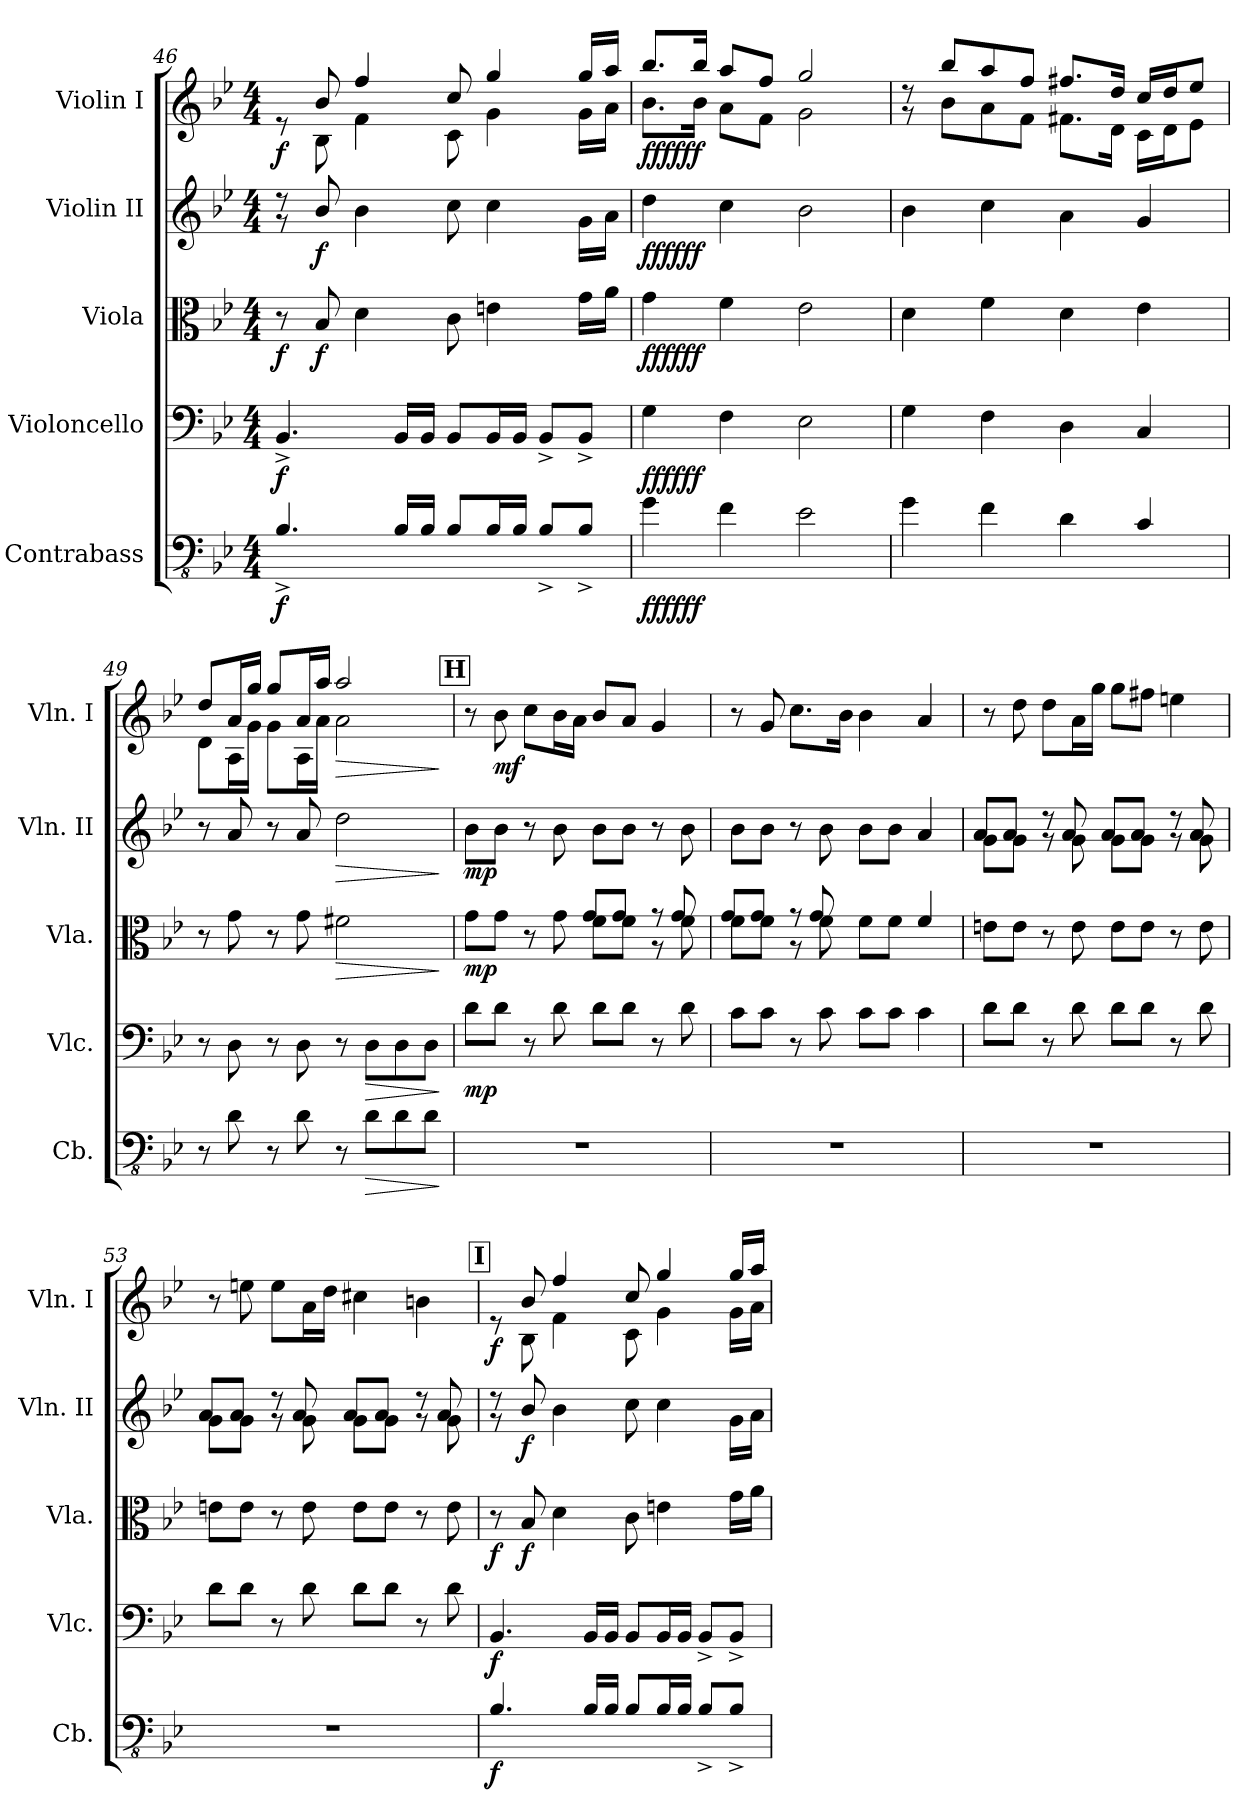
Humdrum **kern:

**kern	**dynam	**kern	**dynam	**kern	**dynam	**kern	**dynam	**kern	**dynam
*part5	*part5	*part4	*part4	*part3	*part3	*part2	*part2	*part1	*part1
*staff5	*staff5	*staff4	*staff4	*staff3	*staff3	*staff2	*staff2	*staff1	*staff1
*I"Contrabass	*	*I"Violoncello	*	*I"Viola	*	*I"Violin II	*	*I"Violin I	*
*I'Cb.	*	*I'Vlc.	*	*I'Vla.	*	*I'Vln. II	*	*I'Vln. I	*
!!LO:PB:g=z
*clefFv4	*	*clefF4	*	*clefC3	*	*clefG2	*	*clefG2	*
*ITrd7c12	*	*	*	*	*	*	*	*	*
*k[b-e-]	*	*k[b-e-]	*	*k[b-e-]	*	*k[b-e-]	*	*k[b-e-]	*
*M4/4	*	*M4/4	*	*M4/4	*	*M4/4	*	*M4/4	*
=46	=46	=46	=46	=46	=46	=46	=46	=46	=46
*	*	*	*	*	*	*^	*	*^	*
!	!LO:DY:b	!	!LO:DY:b	!	!LO:DY:b	!	!	!	!	!	!LO:DY:b
4.BBB-^/	f	4.BB-^/	f	8r	f	8r	8r	.	8re	8ryy	f
!	!	!	!	!	!LO:DY:b	!	!	!LO:DY:b	!	!	!
.	.	.	.	8B-/	f	8b-/	2..ryy	f	8B-\	8b-/	.
.	.	.	.	4d\	.	4b-\	.	.	4f\	4ff/	.
16BBB-/LL	.	16BB-/LL	.	.	.	.	.	.	.	.	.
16BBB-/JJ	.	16BB-/JJ	.	.	.	.	.	.	.	.	.
8BBB-/L	.	8BB-/L	.	8c\	.	8cc\	.	.	8c\	8cc/	.
16BBB-/L	.	16BB-/L	.	4en\	.	4cc\	.	.	4g\	4gg/	.
16BBB-/JJ	.	16BB-/JJ	.	.	.	.	.	.	.	.	.
8BBB-^/L	.	8BB-^/L	.	.	.	.	.	.	.	.	.
8BBB-^/J	.	8BB-^/J	.	16g\LL	.	16g\LL	.	.	16g\LL	16gg/LL	.
.	.	.	.	16a\JJ	.	16a\JJ	.	.	16a\JJ	16aa/JJ	.
*	*	*	*	*	*	*v	*v	*	*	*	*
=47	=47	=47	=47	=47	=47	=47	=47	=47	=47	=47
!	!LO:DY:b	!	!	!	!	!	!	!	!	!
!	!LO:DY:n=1:b	!	!LO:DY:b	!	!	!	!	!	!	!
!	!	!	!LO:DY:n=1:b	!	!LO:DY:b	!	!	!	!	!
!	!	!	!	!	!LO:DY:n=1:b	!	!LO:DY:b	!	!	!
!	!	!	!	!	!	!	!LO:DY:n=1:b	!	!	!LO:DY:b
!	!	!	!	!	!	!	!	!	!	!LO:DY:n=1:b
4GG\	fff fff	4G\	fff fff	4g\	fff fff	4dd\	fff fff	8.b-\L	8.bb-/L	fff fff
.	.	.	.	.	.	.	.	16b-\Jk	16bb-/Jk	.
4FF\	.	4F\	.	4f\	.	4cc\	.	8a\L	8aa/L	.
.	.	.	.	.	.	.	.	8f\J	8ff/J	.
2EE-\	.	2E-\	.	2e-\	.	2b-\	.	2g\	2gg/	.
=48	=48	=48	=48	=48	=48	=48	=48	=48	=48	=48
4GG\	.	4G\	.	4d\	.	4b-\	.	8r	8r	.
.	.	.	.	.	.	.	.	8b-\L	8bb-/L	.
4FF\	.	4F\	.	4f\	.	4cc\	.	8a\	8aa/	.
.	.	.	.	.	.	.	.	8f\J	8ff/J	.
4DD\	.	4D\	.	4d\	.	4a\	.	8.f#X\L	8.ff#X/L	.
.	.	.	.	.	.	.	.	16d\Jk	16dd/Jk	.
4CC/	.	4C/	.	4e-\	.	4g/	.	16c\LL	16cc/LL	.
.	.	.	.	.	.	.	.	16d\J	16dd/J	.
.	.	.	.	.	.	.	.	8e-\J	8ee-/J	.
=49	=49	=49	=49	=49	=49	=49	=49	=49	=49	=49
8r	.	8r	.	8r	.	8r	.	8d\L	8dd/L	.
8DD\	.	8D\	.	8g\	.	8a/	.	16A\L	16a/L	.
.	.	.	.	.	.	.	.	16g\JJ	16gg/JJ	.
8r	.	8r	.	8r	.	8r	.	8g\L	8gg/L	.
8DD\	.	8D\	.	8g\	.	8a/	.	16A\L	16a/L	.
.	.	.	.	.	.	.	.	16a\JJ	16aa/JJ	.
!	!	!	!	!	!LO:HP:b	!	!LO:HP:b	!	!	!LO:HP:b
8r	.	8r	.	2f#X\	>	2dd\	>	2a\	2aa/	>
!	!LO:HP:b	!	!LO:HP:b	!	!	!	!	!	!	!
8DD\L	>	8D\L	>	.	.	.	.	.	.	.
8DD\	.	8D\	.	.	.	.	.	.	.	.
8DD\J	.	8D\J	.	.	.	.	.	.	.	.
*	*	*	*	*	*	*	*	*v	*v	*
.	]	.	]	.	]	.	]	.	]
!!LO:LB:g=z
!!LO:REH:place=s1:a:B:fs=14:t=H
=50	=50	=50	=50	=50	=50	=50	=50	=50	=50
*	*	*	*	*^	*	*	*	*	*
!	!	!	!LO:DY:b	!	!	!LO:DY:b	!	!LO:DY:b	!	!
1r	.	8d\L	mp	8g\L	2ryy	mp	8b-\L	mp	8r	.
!	!	!	!	!	!	!	!	!	!	!LO:DY:b
.	.	8d\J	.	8g\J	.	.	8b-\J	.	8b-\	mf
.	.	8r	.	8r	.	.	8r	.	8cc\L	.
.	.	8d\	.	8g\	.	.	8b-\	.	16b-\L	.
.	.	.	.	.	.	.	.	.	16a\JJ	.
.	.	8d\L	.	8f\L	8g/L	.	8b-\L	.	8b-/L	.
.	.	8d\J	.	8f\J	8g/J	.	8b-\J	.	8a/J	.
.	.	8r	.	8r	8r	.	8r	.	4g/	.
.	.	8d\	.	8f\	8g/	.	8b-\	.	.	.
=51	=51	=51	=51	=51	=51	=51	=51	=51	=51	=51
1r	.	8c\L	.	8f\L	8g/L	.	8b-\L	.	8r	.
.	.	8c\J	.	8f\J	8g/J	.	8b-\J	.	8g/	.
.	.	8r	.	8r	8r	.	8r	.	8.cc\L	.
.	.	8c\	.	8f\	8g/	.	8b-\	.	.	.
.	.	.	.	.	.	.	.	.	16b-\Jk	.
.	.	8c\L	.	8f\L	2ryy	.	8b-\L	.	4b-\	.
.	.	8c\J	.	8f\J	.	.	8b-\J	.	.	.
.	.	4c\	.	4f/	.	.	4a/	.	4a/	.
*	*	*	*	*v	*v	*	*	*	*	*
=52	=52	=52	=52	=52	=52	=52	=52	=52	=52
*	*	*	*	*	*	*^	*	*	*
1r	.	8d\L	.	8en\L	.	8g\L	8a/L	.	8r	.
.	.	8d\J	.	8e\J	.	8g\J	8a/J	.	8dd\	.
.	.	8r	.	8r	.	8r	8r	.	8dd\L	.
.	.	8d\	.	8e\	.	8g\	8a/	.	16a\L	.
.	.	.	.	.	.	.	.	.	16gg\JJ	.
.	.	8d\L	.	8e\L	.	8g\L	8a/L	.	8gg\L	.
.	.	8d\J	.	8e\J	.	8g\J	8a/J	.	8ff#X\J	.
.	.	8r	.	8r	.	8r	8r	.	4een\	.
.	.	8d\	.	8e\	.	8g\	8a/	.	.	.
!!LO:PB:g=z
=53	=53	=53	=53	=53	=53	=53	=53	=53	=53	=53
1r	.	8d\L	.	8en\L	.	8g\L	8a/L	.	8r	.
.	.	8d\J	.	8e\J	.	8g\J	8a/J	.	8een\	.
.	.	8r	.	8r	.	8r	8r	.	8ee\L	.
.	.	8d\	.	8e\	.	8g\	8a/	.	16a\L	.
.	.	.	.	.	.	.	.	.	16dd\JJ	.
.	.	8d\L	.	8e\L	.	8g\L	8a/L	.	4cc#X\	.
.	.	8d\J	.	8e\J	.	8g\J	8a/J	.	.	.
.	.	8r	.	8r	.	8r	8r	.	4bn\	.
.	.	8d\	.	8e\	.	8g\	8a/	.	.	.
!!LO:REH:place=s1:a:B:fs=14:t=I
=54	=54	=54	=54	=54	=54	=54	=54	=54	=54	=54
*	*	*	*	*	*	*	*	*	*^	*
!	!LO:DY:b	!	!LO:DY:b	!	!LO:DY:b	!	!	!	!	!	!LO:DY:b
4.BBB-/	f	4.BB-/	f	8r	f	8r	8r	.	8re	8ryy	f
!	!	!	!	!	!LO:DY:b	!	!	!LO:DY:b	!	!	!
.	.	.	.	8B-/	f	8b-/	2..ryy	f	8B-\	8b-/	.
.	.	.	.	4d\	.	4b-\	.	.	4f\	4ff/	.
16BBB-/LL	.	16BB-/LL	.	.	.	.	.	.	.	.	.
16BBB-/JJ	.	16BB-/JJ	.	.	.	.	.	.	.	.	.
8BBB-/L	.	8BB-/L	.	8c\	.	8cc\	.	.	8c\	8cc/	.
16BBB-/L	.	16BB-/L	.	4en\	.	4cc\	.	.	4g\	4gg/	.
16BBB-/JJ	.	16BB-/JJ	.	.	.	.	.	.	.	.	.
8BBB-^/L	.	8BB-^/L	.	.	.	.	.	.	.	.	.
8BBB-^/J	.	8BB-^/J	.	16g\LL	.	16g\LL	.	.	16g\LL	16gg/LL	.
.	.	.	.	16a\JJ	.	16a\JJ	.	.	16a\JJ	16aa/JJ	.
*	*	*	*	*	*	*v	*v	*	*	*	*
*	*	*	*	*	*	*	*	*v	*v	*
=	=	=	=	=	=	=	=	=	=
*-	*-	*-	*-	*-	*-	*-	*-	*-	*-
